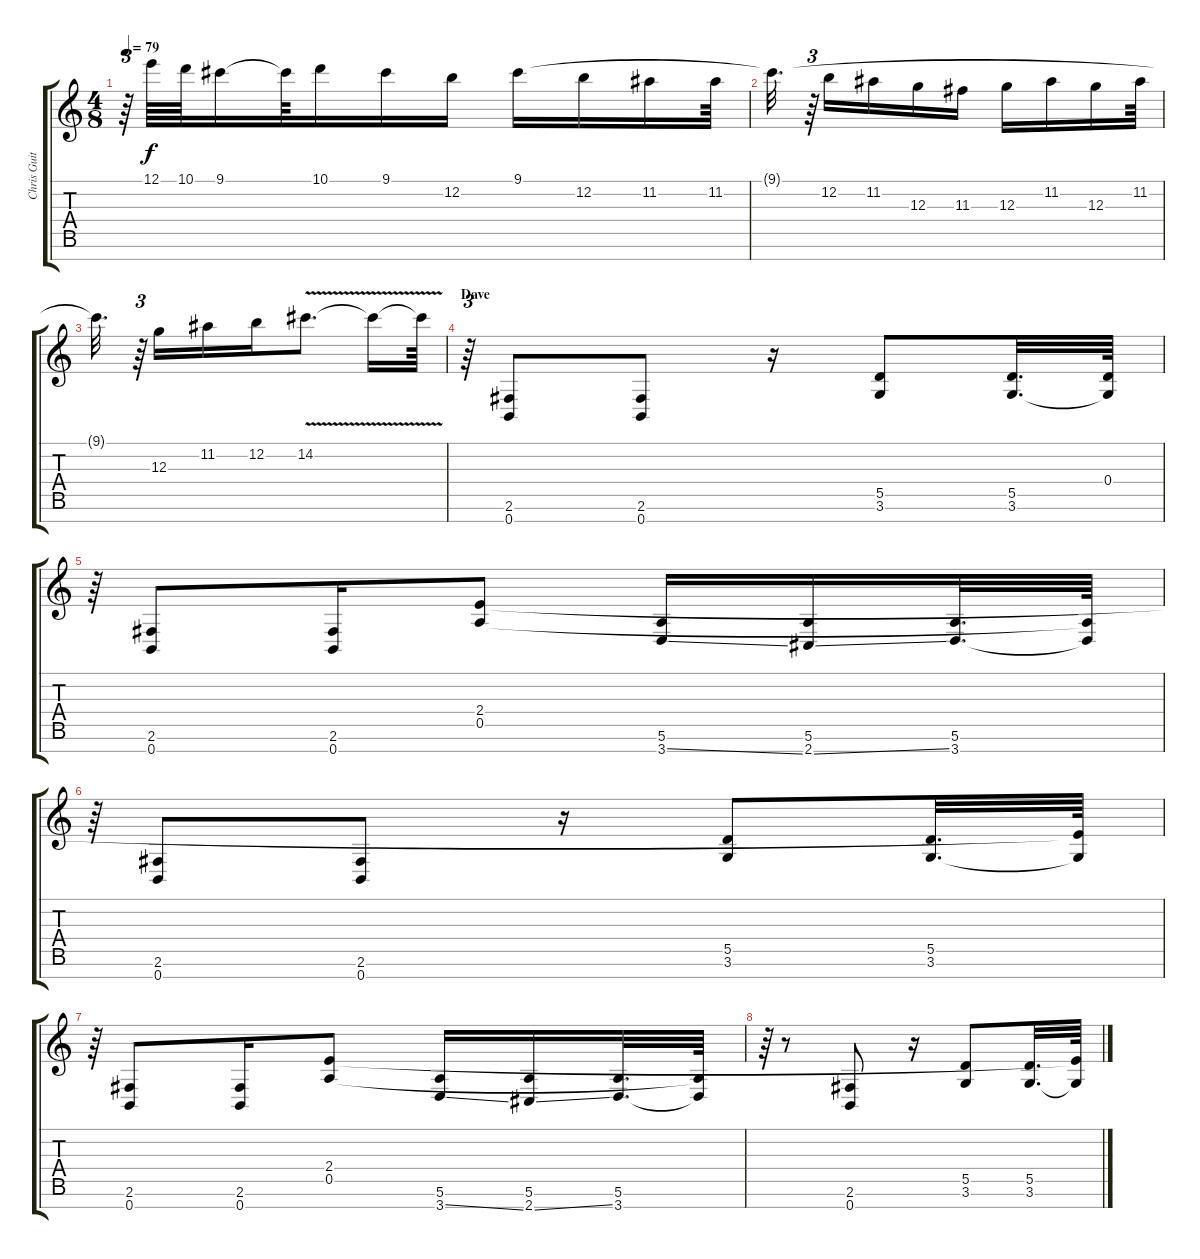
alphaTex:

\track ("Chris Guitar" "Chris Guit") {instrument overdrivenguitar}
\staff {score tabs}
\tuning (E4 B3 G3 D3 A2 E2 B1) {hide}
\ts (4 8)
\tempo 79
\clef g2
\ks c
r.64{tu (3 2) dy f} 12.1.64 10.1.64 9.1.16 9.1{t}.64 10.1.16 9.1.16 12.2.16 9.1.16 12.2.16 11.2.16 11.2.64 |
9.1{t}.32{d} r.64{tu (3 2)} 12.2.16 11.2.16 12.3.16 11.3.16 12.3.16 11.2.16 12.3.16 11.2.64 |
9.1{t}.32{d} r.64{tu (3 2)} 12.3.16 11.2.16 12.2.16 14.2{v}.8{d} 14.2{v t}.16 14.2{v t}.64 |
\section ("" "Dave")
r.64{tu (3 2)} (2.6 0.7).8 (2.6 0.7).8 r.16 (5.5 3.6).8 (5.5 3.6).32{d} (0.4 3.6{t}).64 |
r.64{tu (3 2)} (2.6 0.7).8 (2.6 0.7).16 (2.4 0.5).8 (5.6 3.7{ss}).16 (5.6 2.7{ss}).16 (5.6 3.7).32{d} (0.5{t} 3.7{t}).64 |
r.64{tu (3 2)} (2.6 0.7).8 (2.6 0.7).8 r.16 (5.5 3.6).8 (5.5 3.6).32{d} (2.4{t} 3.6{t}).64 |
r.64{tu (3 2)} (2.6 0.7).8 (2.6 0.7).16 (2.4 0.5).8 (5.6 3.7{ss}).16 (5.6 2.7{ss}).16 (5.6 3.7).32{d} (0.5{t} 3.7{t}).64 |
r.64{tu (3 2)} r.8 (2.6 0.7).8 r.16 (5.5 3.6).8 (5.5 3.6).32{d} (2.4{t} 3.6{t}).64
